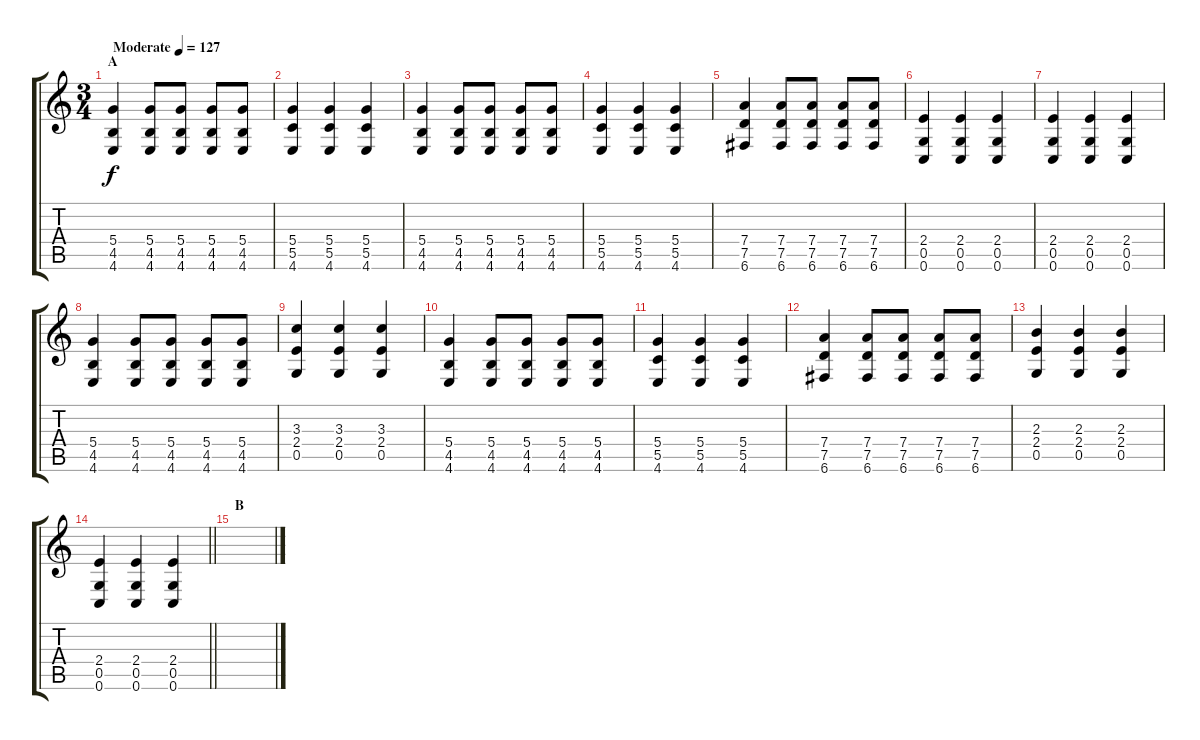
\track "" {instrument distortionguitar}
\staff {score tabs}
\tuning (G4 E4 A3 D3 G2 C2) {hide}
\ts (3 4)
\section ("" "A")
\tempo (127 "Moderate")
\clef g2
\ks c
(5.4 4.5 4.6).4{dy f instrument distortionguitar} (5.4 4.5 4.6).8 (5.4 4.5 4.6).8 (5.4 4.5 4.6).8 (5.4 4.5 4.6).8 |
(5.4 5.5 4.6).4 (5.4 5.5 4.6).4 (5.4 5.5 4.6).4 |
(5.4 4.5 4.6).4 (5.4 4.5 4.6).8 (5.4 4.5 4.6).8 (5.4 4.5 4.6).8 (5.4 4.5 4.6).8 |
(5.4 5.5 4.6).4 (5.4 5.5 4.6).4 (5.4 5.5 4.6).4 |
(7.4 7.5 6.6).4 (7.4 7.5 6.6).8 (7.4 7.5 6.6).8 (7.4 7.5 6.6).8 (7.4 7.5 6.6).8 |
(2.4 0.5 0.6).4 (2.4 0.5 0.6).4 (2.4 0.5 0.6).4 |
(2.4 0.5 0.6).4 (2.4 0.5 0.6).4 (2.4 0.5 0.6).4 |
(5.4 4.5 4.6).4 (5.4 4.5 4.6).8 (5.4 4.5 4.6).8 (5.4 4.5 4.6).8 (5.4 4.5 4.6).8 |
(3.3 2.4 0.5).4 (3.3 2.4 0.5).4 (3.3 2.4 0.5).4 |
(5.4 4.5 4.6).4 (5.4 4.5 4.6).8 (5.4 4.5 4.6).8 (5.4 4.5 4.6).8 (5.4 4.5 4.6).8 |
(5.4 5.5 4.6).4 (5.4 5.5 4.6).4 (5.4 5.5 4.6).4 |
(7.4 7.5 6.6).4 (7.4 7.5 6.6).8 (7.4 7.5 6.6).8 (7.4 7.5 6.6).8 (7.4 7.5 6.6).8 |
(2.3 2.4 0.5).4 (2.3 2.4 0.5).4 (2.3 2.4 0.5).4 |
\barLineRight lightlight
(2.4 0.5 0.6).4 (2.4 0.5 0.6).4 (2.4 0.5 0.6).4 |
\section ("" "B")
